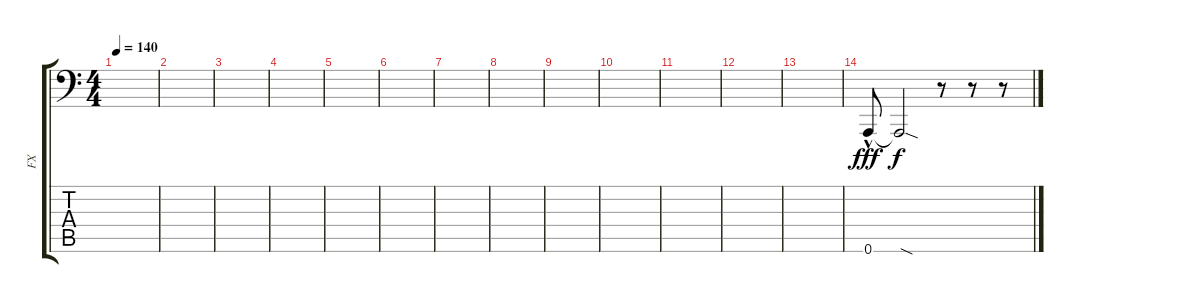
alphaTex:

\track ("FX" "FX") {instrument ocarina}
\staff {score tabs}
\tuning (B3 Gb3 D3 A2 E2 A1) {hide}
\ts (4 4)
\tempo 140
\clef f4
\ks c
|
|
|
|
|
|
|
|
|
|
|
|
|
0.6{hac}.8{dy fff instrument ocarina} 0.6{sod t}.2{dy f} r.8 r.8 r.8
